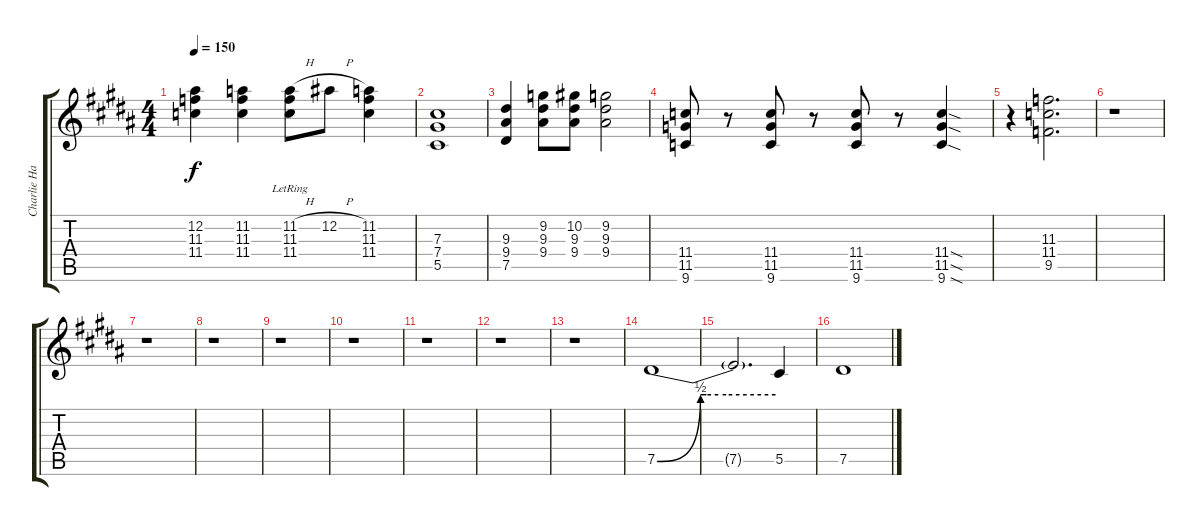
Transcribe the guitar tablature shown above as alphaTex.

\track ("Charlie Hargrett Guitar" "Charlie Ha") {instrument overdrivenguitar}
\staff {score tabs}
\tuning (Eb4 Bb3 Gb3 Db3 Ab2 Eb2) {hide}
\ts (4 4)
\tempo 150
\clef g2
\ks b
(12.2 11.3 11.4).4{dy f} (11.2 11.3 11.4).4 (11.2{h} 11.3 11.4{lr}).8 12.2{h}.8 (11.2 11.3 11.4).4 |
(7.3 7.4 5.5).1 |
(9.3 9.4 7.5).4 (9.2 9.3 9.4).8 (10.2 9.3 9.4).8 (9.2 9.3 9.4).2 |
(11.4 11.5 9.6).8 r.8 (11.4 11.5 9.6).8 r.8 (11.4 11.5 9.6).8 r.8 (11.4{sod} 11.5{sod} 9.6{sod}).4 |
r.4 (11.3 11.4 9.5).2{d} |
r.1 |
r.1 |
r.1 |
r.1 |
r.1 |
r.1 |
r.1 |
r.1 |
7.5{be (custom 0 0 22 2 25 2 31 2 35 2 60 2)}.1 |
7.5{t}.2{d} 5.5.4 |
7.5.1
